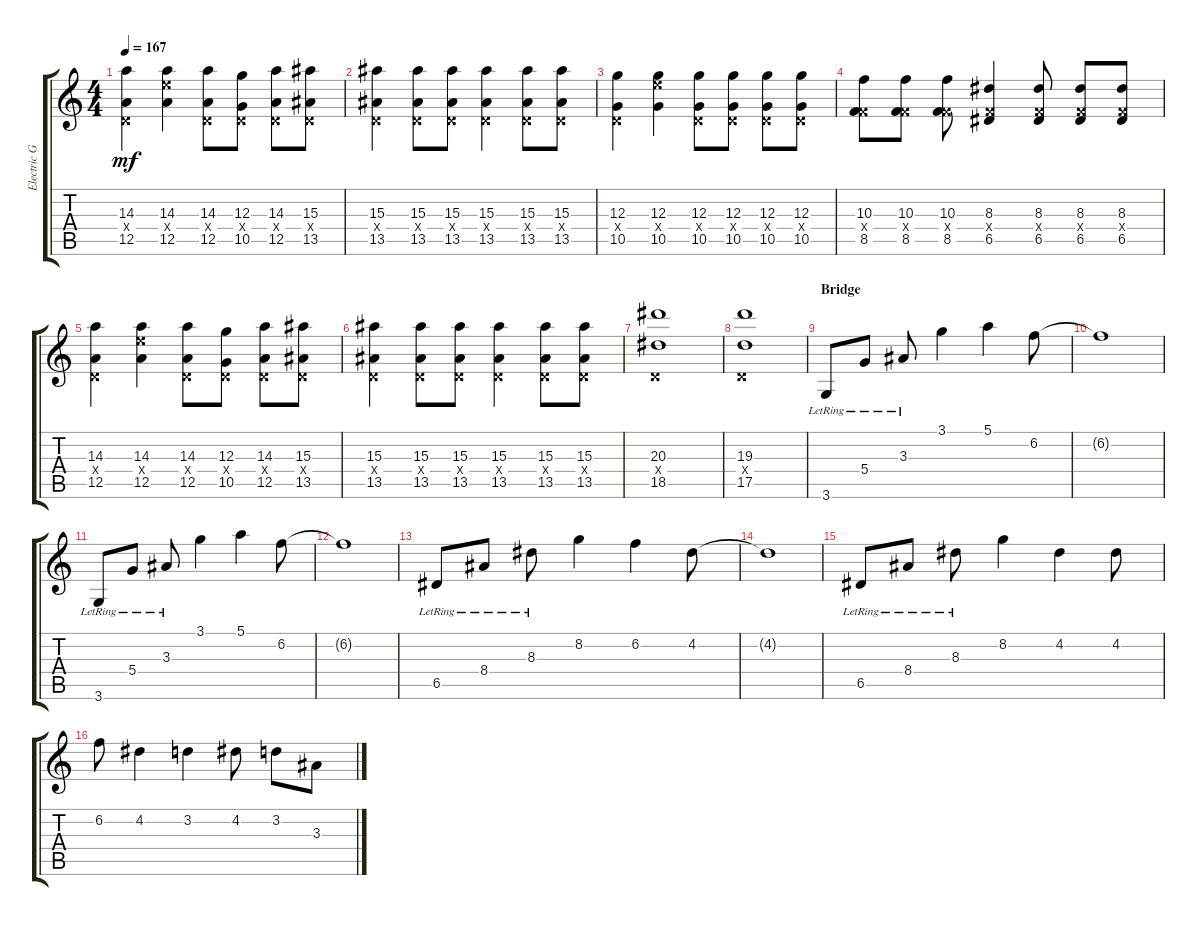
\track ("Electric Guitar" "Electric G") {instrument overdrivenguitar}
\staff {score tabs}
\tuning (E4 B3 G3 D3 A2 E2) {hide}
\ts (4 4)
\tempo 167
\clef g2
\ks c
(14.3 0.4{x} 12.5).4{dy mf} (14.3 14.4{x} 12.5).4 (14.3 0.4{x} 12.5).8 (12.3 0.4{x} 10.5).8 (14.3 0.4{x} 12.5).8 (15.3 0.4{x} 13.5).8 |
(15.3 0.4{x} 13.5).4 (15.3 0.4{x} 13.5).8 (15.3 0.4{x} 13.5).8 (15.3 0.4{x} 13.5).4 (15.3 0.4{x} 13.5).8 (15.3 0.4{x} 13.5).8 |
(12.3 0.4{x} 10.5).4 (12.3 14.4{x} 10.5).4 (12.3 0.4{x} 10.5).8 (12.3 0.4{x} 10.5).8 (12.3 0.4{x} 10.5).8 (12.3 0.4{x} 10.5).8 |
(10.3 3.4{x} 8.5).8 (10.3 3.4{x} 8.5).8 (10.3 3.4{x} 8.5).8 (8.3 3.4{x} 6.5).4 (8.3 3.4{x} 6.5).8 (8.3 3.4{x} 6.5).8 (8.3 3.4{x} 6.5).8 |
(14.3 0.4{x} 12.5).4 (14.3 14.4{x} 12.5).4 (14.3 0.4{x} 12.5).8 (12.3 0.4{x} 10.5).8 (14.3 0.4{x} 12.5).8 (15.3 0.4{x} 13.5).8 |
(15.3 0.4{x} 13.5).4 (15.3 0.4{x} 13.5).8 (15.3 0.4{x} 13.5).8 (15.3 0.4{x} 13.5).4 (15.3 0.4{x} 13.5).8 (15.3 0.4{x} 13.5).8 |
(20.3 0.4{x} 18.5).1 |
(19.3 0.4{x} 17.5).1 |
\section ("" "Bridge")
3.6{lr}.8 5.4{lr}.8 3.3{lr}.8 3.1.4 5.1.4 6.2.8 |
6.2{t}.1 |
3.6{lr}.8 5.4{lr}.8 3.3{lr}.8 3.1.4 5.1.4 6.2.8 |
6.2{t}.1 |
6.5{lr}.8 8.4{lr}.8 8.3{lr}.8 8.2.4 6.2.4 4.2.8 |
4.2{t}.1 |
6.5{lr}.8 8.4{lr}.8 8.3{lr}.8 8.2.4 4.2.4 4.2.8 |
6.2.8 4.2.4 3.2.4 4.2.8 3.2.8 3.3.8
